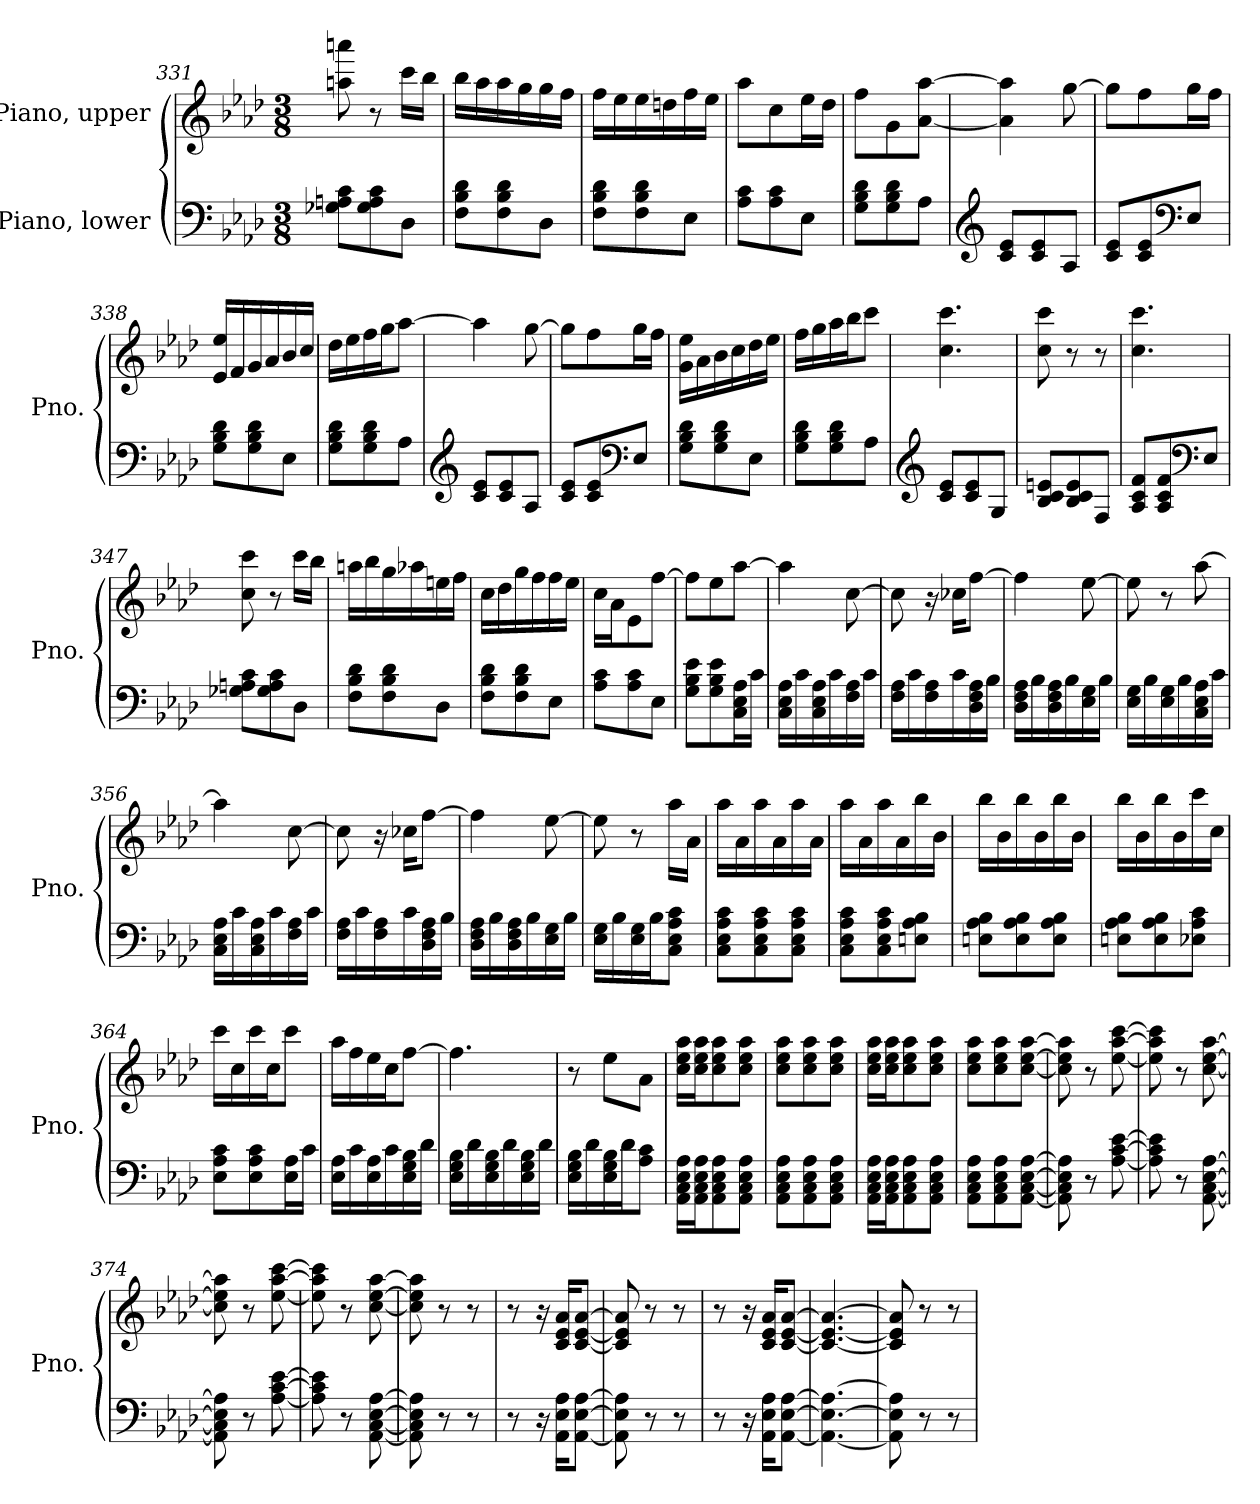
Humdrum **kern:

**kern	**kern
*part2	*part1
*staff2	*staff1
*I"Piano, lower	*I"Piano, upper
*I'Pno.	*I'Pno.
*clefF4	*clefG2
*k[b-e-a-d-]	*k[b-e-a-d-]
*M3/8	*M3/8
=331	=331
8G-X\ 8An\ 8c\L	8aan\ 8aaan\
8G-\ 8A\ 8c\	8r
8D-\J	16ccc\LL
.	16bb-\JJ
=332	=332
8F\ 8B-\ 8d-\L	16bb-\LL
.	16aa-\
8F\ 8B-\ 8d-\	16aa-\
.	16gg\
8D-\J	16gg\
.	16ff\JJ
=333	=333
8F\ 8B-\ 8d-\L	16ff\LL
.	16ee-\
8F\ 8B-\ 8d-\	16ee-\
.	16ddn\
8E-\J	16ff\
.	16ee-\JJ
!!LO:PB:g=z
=334	=334
8A-\ 8c\L	8aa-\L
8A-\ 8c\	8cc\
8E-\J	16ee-\L
.	16dd-\JJ
=335	=335
8G\ 8B-\ 8d-\L	8ff\L
8G\ 8B-\ 8d-\	8g\
8A-\J	[8a-\ [8aa-\J
=336	=336
*clefG2	*
8c/ 8e-/L	4a-\] 4aa-\]
8c/ 8e-/	.
8A-/J	[8gg\
=337	=337
8c/ 8e-/L	8gg\L]
8c/ 8e-/	8ff\
*clefF4	*
8E-/J	16gg\L
.	16ff\JJ
=338	=338
8G\ 8B-\ 8d-\L	16e-/ 16ee-/LL
.	16f/
8G\ 8B-\ 8d-\	16g/
.	16a-/
8E-\J	16b-/
.	16cc/JJ
=339	=339
8G\ 8B-\ 8d-\L	16dd-\LL
.	16ee-\
8G\ 8B-\ 8d-\	16ff\
.	16gg\J
8A-\J	[8aa-\J
=340	=340
*clefG2	*
8c/ 8e-/L	4aa-\]
8c/ 8e-/	.
8A-/J	[8gg\
!!LO:LB:g=z
=341	=341
8c/ 8e-/L	8gg\L]
8c/ 8e-/	8ff\
*clefF4	*
8E-/J	16gg\L
.	16ff\JJ
=342	=342
8G\ 8B-\ 8d-\L	16g\ 16ee-\LL
.	16a-\
8G\ 8B-\ 8d-\	16b-\
.	16cc\
8E-\J	16dd-\
.	16ee-\JJ
=343	=343
8G\ 8B-\ 8d-\L	16ff\LL
.	16gg\
8G\ 8B-\ 8d-\	16aa-\
.	16bb-\J
8A-\J	8ccc\J
=344	=344
*clefG2	*
8c/ 8e-/L	4.cc\ 4.ccc\
8c/ 8e-/	.
8G/J	.
=345	=345
8B-/ 8c/ 8en/L	8cc\ 8ccc\
8B-/ 8c/ 8e/	8r
8F/J	8r
=346	=346
8A-/ 8c/ 8f/L	4.cc\ 4.ccc\
8A-/ 8c/ 8f/	.
*clefF4	*
8E-/J	.
!!LO:LB:g=z
=347	=347
8G-X\ 8An\ 8c\L	8cc\ 8ccc\
8G-\ 8A\ 8c\	8r
8D-\J	16ccc\LL
.	16bb-\JJ
=348	=348
8F\ 8B-\ 8d-\L	16aan\LL
.	16bb-\
8F\ 8B-\ 8d-\	16gg\
.	16aa-X\
8D-\J	16een\
.	16ff\JJ
=349	=349
8F\ 8B-\ 8d-\L	16cc\LL
.	16dd-\
8F\ 8B-\ 8d-\	16gg\
.	16ff\
8E-\J	16ff\
.	16ee-\JJ
=350	=350
8A-\ 8c\L	16cc\LL
.	16a-\J
8A-\ 8c\	8e-\
8E-\J	[8ff\J
=351	=351
8G\ 8B-\ 8e-\L	8ff\L]
8G\ 8B-\ 8e-\	8ee-\
16C\ 16E-\ 16A-\L	[8aa-\J
16c\JJ	.
=352	=352
16C\ 16E-\ 16A-\LL	4aa-\]
16c\	.
16C\ 16E-\ 16A-\	.
16c\	.
16F\ 16A-\	[8cc\
16c\JJ	.
!!LO:LB:g=z
=353	=353
16F\ 16A-\LL	8cc\]
16c\	.
16F\ 16A-\	16r
16c\	16cc-X\KL
16D-\ 16F\ 16A-\	[8ff\J
16B-\JJ	.
=354	=354
16D-\ 16F\ 16A-\LL	4ff\]
16B-\	.
16D-\ 16F\ 16A-\	.
16B-\	.
16E-\ 16G\	[8ee-\
16B-\JJ	.
=355	=355
16E-\ 16G\LL	8ee-\]
16B-\	.
16E-\ 16G\	8r
16B-\	.
16C\ 16E-\ 16A-\	[8aa-\
16c\JJ	.
=356	=356
16C\ 16E-\ 16A-\LL	4aa-\]
16c\	.
16C\ 16E-\ 16A-\	.
16c\	.
16F\ 16A-\	[8cc\
16c\JJ	.
=357	=357
16F\ 16A-\LL	8cc\]
16c\	.
16F\ 16A-\	16r
16c\	16cc-X\KL
16D-\ 16F\ 16A-\	[8ff\J
16B-\JJ	.
=358	=358
16D-\ 16F\ 16A-\LL	4ff\]
16B-\	.
16D-\ 16F\ 16A-\	.
16B-\	.
16E-\ 16G\	[8ee-\
16B-\JJ	.
!!LO:LB:g=z
=359	=359
16E-\ 16G\LL	8ee-\]
16B-\	.
16E-\ 16G\	8r
16B-\J	.
8C\ 8E-\ 8A-\ 8c\J	16aa-\LL
.	16a-\JJ
=360	=360
8C\ 8E-\ 8A-\ 8c\L	16aa-\LL
.	16a-\
8C\ 8E-\ 8A-\ 8c\	16aa-\
.	16a-\
8C\ 8E-\ 8A-\ 8c\J	16aa-\
.	16a-\JJ
=361	=361
8C\ 8E-\ 8A-\ 8c\L	16aa-\LL
.	16a-\
8C\ 8E-\ 8A-\ 8c\	16aa-\
.	16a-\
8En\ 8A-\ 8B-\J	16bb-\
.	16b-\JJ
=362	=362
8En\ 8A-\ 8B-\L	16bb-\LL
.	16b-\
8E\ 8A-\ 8B-\	16bb-\
.	16b-\
8E\ 8A-\ 8B-\J	16bb-\
.	16b-\JJ
=363	=363
8En\ 8A-\ 8B-\L	16bb-\LL
.	16b-\
8E\ 8A-\ 8B-\	16bb-\
.	16b-\
8E-X\ 8A-\ 8c\J	16ccc\
.	16cc\JJ
=364	=364
8E-\ 8A-\ 8c\L	16ccc\LL
.	16cc\
8E-\ 8A-\ 8c\	16ccc\
.	16cc\J
16E-\ 16A-\L	8ccc\J
16c\JJ	.
!!LO:LB:g=z
=365	=365
16E-\ 16A-\LL	16aa-\LL
16c\	16ff\
16E-\ 16A-\	16ee-\
16c\	16cc\J
16E-\ 16G\ 16B-\	[8ff\J
16d-\JJ	.
=366	=366
16E-\ 16G\ 16B-\LL	4.ff\]
16d-\	.
16E-\ 16G\ 16B-\	.
16d-\	.
16E-\ 16G\ 16B-\	.
16d-\JJ	.
=367	=367
16E-\ 16G\ 16B-\LL	8r
16d-\	.
16E-\ 16G\ 16B-\	8ee-\L
16d-\J	.
8A-\ 8c\J	8a-\J
=368	=368
16AA-\ 16C\ 16E-\ 16A-\LL	16cc\ 16ee-\ 16aa-\LL
16AA-\ 16C\ 16E-\ 16A-\J	16cc\ 16ee-\ 16aa-\J
8AA-\ 8C\ 8E-\ 8A-\	8cc\ 8ee-\ 8aa-\
8AA-\ 8C\ 8E-\ 8A-\J	8cc\ 8ee-\ 8aa-\J
=369	=369
8AA-\ 8C\ 8E-\ 8A-\L	8cc\ 8ee-\ 8aa-\L
8AA-\ 8C\ 8E-\ 8A-\	8cc\ 8ee-\ 8aa-\
8AA-\ 8C\ 8E-\ 8A-\J	8cc\ 8ee-\ 8aa-\J
=370	=370
16AA-\ 16C\ 16E-\ 16A-\LL	16cc\ 16ee-\ 16aa-\LL
16AA-\ 16C\ 16E-\ 16A-\J	16cc\ 16ee-\ 16aa-\J
8AA-\ 8C\ 8E-\ 8A-\	8cc\ 8ee-\ 8aa-\
8AA-\ 8C\ 8E-\ 8A-\J	8cc\ 8ee-\ 8aa-\J
!!LO:PB:g=z
=371	=371
8AA-\ 8C\ 8E-\ 8A-\L	8cc\ 8ee-\ 8aa-\L
8AA-\ 8C\ 8E-\ 8A-\	8cc\ 8ee-\ 8aa-\
[8AA-\ [8C\ [8E-\ [8A-\J	[8cc\ [8ee-\ [8aa-\J
=372	=372
8AA-\] 8C\] 8E-\] 8A-\]	8cc\] 8ee-\] 8aa-\]
8r	8r
[8A-\ [8c\ [8e-\	[8ee-\ [8aa-\ [8ccc\
=373	=373
8A-\] 8c\] 8e-\]	8ee-\] 8aa-\] 8ccc\]
8r	8r
[8AA-\ [8C\ [8E-\ [8A-\	[8cc\ [8ee-\ [8aa-\
=374	=374
8AA-\] 8C\] 8E-\] 8A-\]	8cc\] 8ee-\] 8aa-\]
8r	8r
[8A-\ [8c\ [8e-\	[8ee-\ [8aa-\ [8ccc\
=375	=375
8A-\] 8c\] 8e-\]	8ee-\] 8aa-\] 8ccc\]
8r	8r
[8AA-\ [8C\ [8E-\ [8A-\	[8cc\ [8ee-\ [8aa-\
=376	=376
8AA-\] 8C\] 8E-\] 8A-\]	8cc\] 8ee-\] 8aa-\]
8r	8r
8r	8r
=377	=377
8r	8r
16r	16r
16AA-\ 16E-\ 16A-\KL	16c/ 16e-/ 16a-/KL
[8AA-\ [8E-\ [8A-\J	[8c/ [8e-/ [8a-/J
=378	=378
8AA-\] 8E-\] 8A-\]	8c/] 8e-/] 8a-/]
8r	8r
8r	8r
=379	=379
8r	8r
16r	16r
16AA-\ 16E-\ 16A-\KL	16c/ 16e-/ 16a-/KL
[8AA-\ [8E-\ [8A-\J	[8c/ [8e-/ [8a-/J
!!LO:LB:g=z
=380	=380
4.AA-\_ 4.E-\_ 4.A-\_	4.c/_ 4.e-/_ 4.a-/_
=381	=381
8AA-\] 8E-\] 8A-\]	8c/] 8e-/] 8a-/]
8r	8r
8r	8r
=	=
*-	*-
